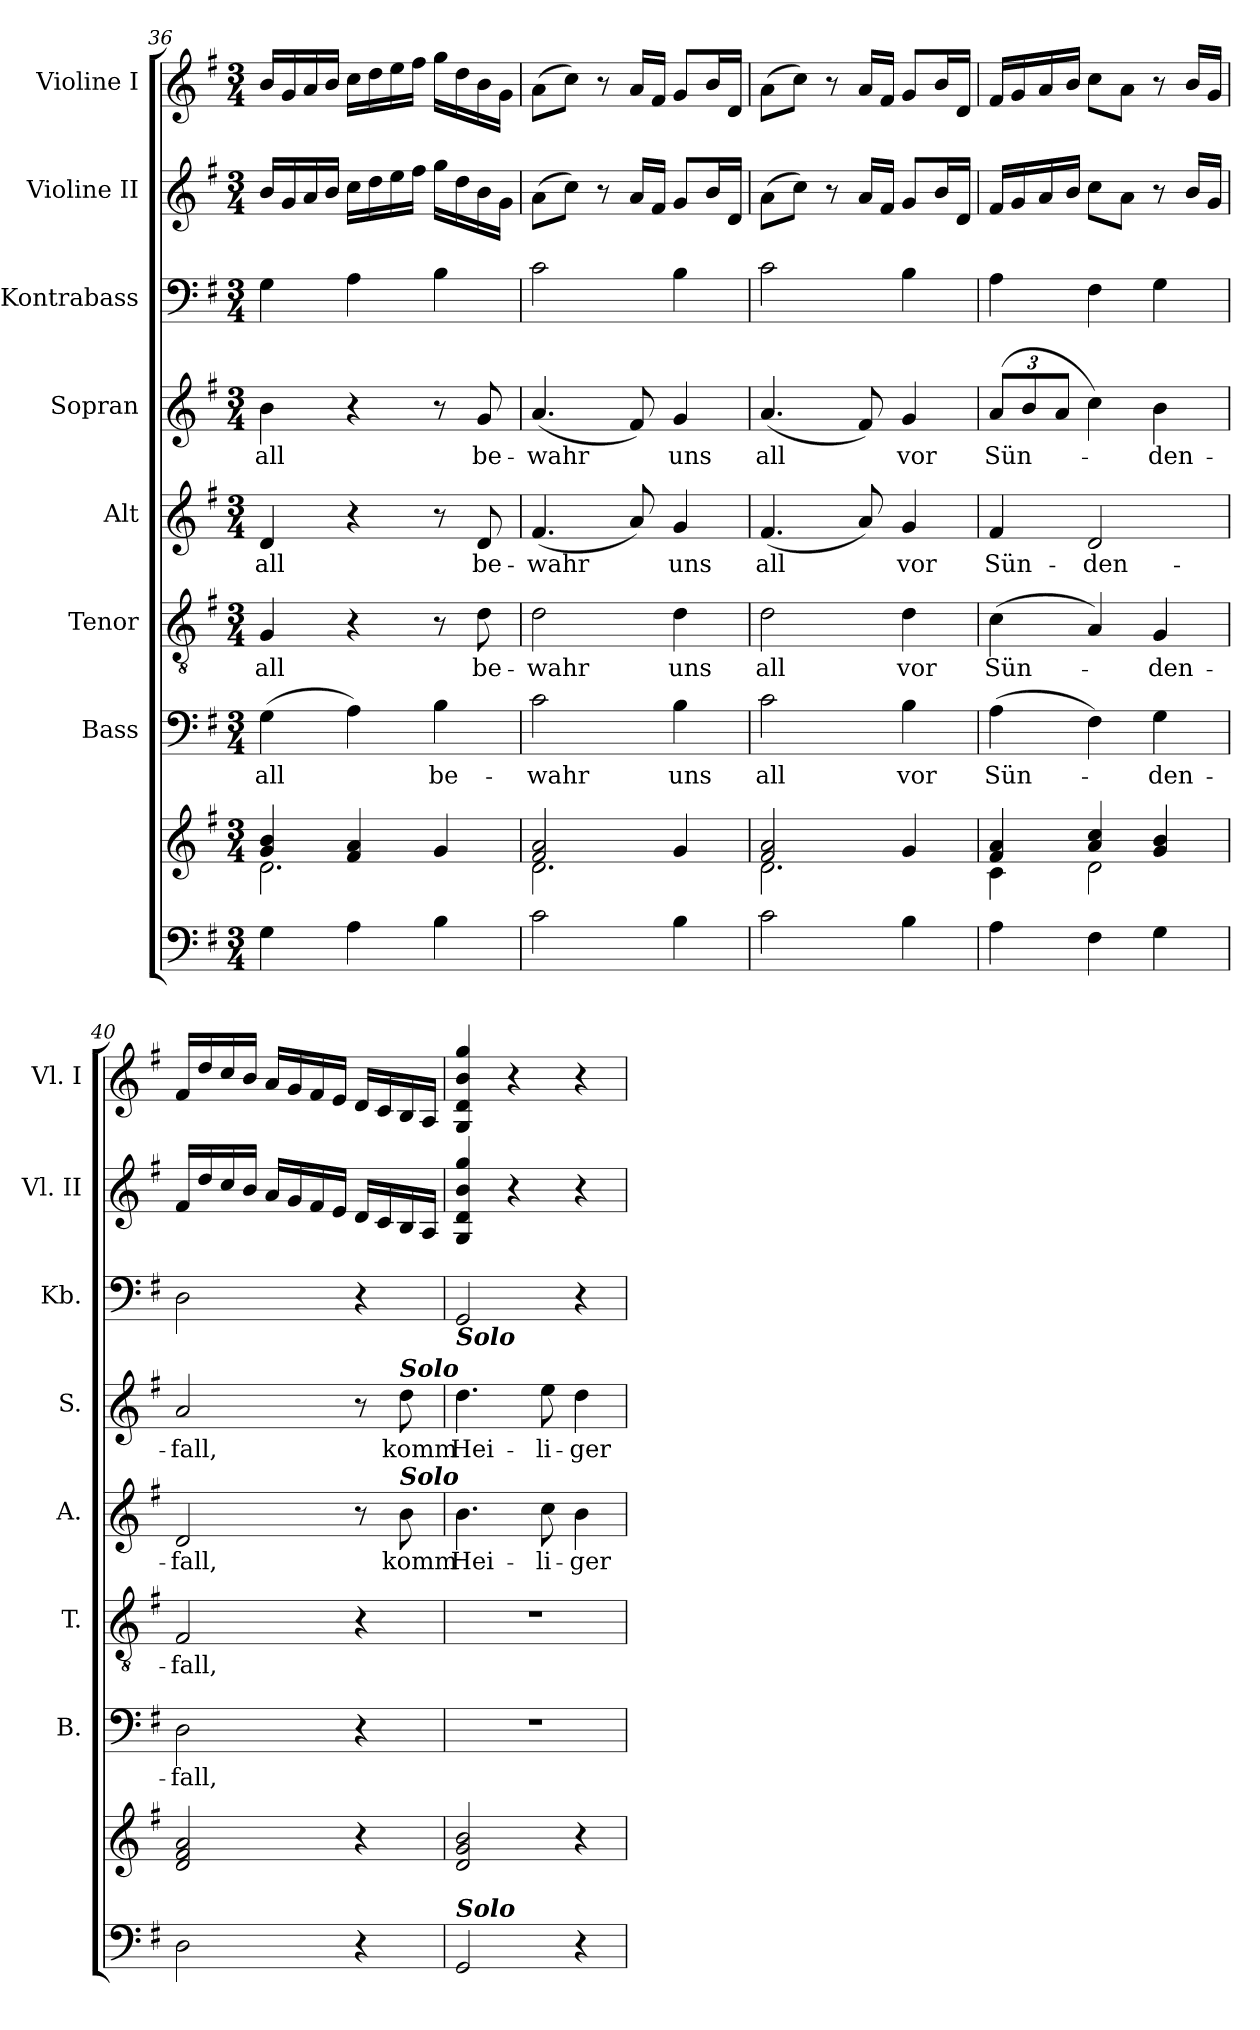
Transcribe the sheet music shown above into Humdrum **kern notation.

**kern	**kern	**kern	**text	**kern	**text	**kern	**text	**kern	**text	**kern	**kern	**kern
*part8	*part8	*part7	*part7	*part6	*part6	*part5	*part5	*part4	*part4	*part3	*part2	*part1
*staff9	*staff8	*staff7	*staff7	*staff6	*staff6	*staff5	*staff5	*staff4	*staff4	*staff3	*staff2	*staff1
*	*	*I"Bass	*	*I"Tenor	*	*I"Alt	*	*I"Sopran	*	*I"Kontrabass	*I"Violine II	*I"Violine I
*	*	*I'B.	*	*I'T.	*	*I'A.	*	*I'S.	*	*I'Kb.	*I'Vl. II	*I'Vl. I
!!LO:PB:g=z
*clefF4	*clefG2	*clefF4	*	*clefGv2	*	*clefG2	*	*clefG2	*	*clefF4	*clefG2	*clefG2
*	*	*	*	*	*	*	*	*	*	*ITrd7c12	*	*
*k[f#]	*k[f#]	*k[f#]	*	*k[f#]	*	*k[f#]	*	*k[f#]	*	*k[f#]	*k[f#]	*k[f#]
*G:	*G:	*G:	*	*G:	*	*G:	*	*G:	*	*G:	*G:	*G:
*M3/4	*M3/4	*M3/4	*	*M3/4	*	*M3/4	*	*M3/4	*	*M3/4	*M3/4	*M3/4
=36	=36	=36	=36	=36	=36	=36	=36	=36	=36	=36	=36	=36
*	*^	*	*	*	*	*	*	*	*	*	*	*
!	!	!	!	!LO:LY:b	!	!LO:LY:b	!	!LO:LY:b	!	!LO:LY:b	!	!	!
4G\	4g/ 4b/	2.d\	(>4G\	all	4G/	all	4d/	all	4b\	all	4GG\	16b/LL	16b/LL
.	.	.	.	.	.	.	.	.	.	.	.	16g/	16g/
.	.	.	.	.	.	.	.	.	.	.	.	16a/	16a/
.	.	.	.	.	.	.	.	.	.	.	.	16b/JJ	16b/JJ
4A\	4f#/ 4a/	.	4A\)	.	4r	.	4r	.	4r	.	4AA\	16cc\LL	16cc\LL
.	.	.	.	.	.	.	.	.	.	.	.	16dd\	16dd\
.	.	.	.	.	.	.	.	.	.	.	.	16ee\	16ee\
.	.	.	.	.	.	.	.	.	.	.	.	16ff#\JJ	16ff#\JJ
!	!	!	!	!LO:LY:b	!	!	!	!	!	!	!	!	!
4B\	4g/	.	4B\	be-	8r	.	8r	.	8r	.	4BB\	16gg\LL	16gg\LL
.	.	.	.	.	.	.	.	.	.	.	.	16dd\	16dd\
!	!	!	!	!	!	!LO:LY:b	!	!LO:LY:b	!	!LO:LY:b	!	!	!
.	.	.	.	.	8d\	be-	8d/	be-	8g/	be-	.	16b\	16b\
.	.	.	.	.	.	.	.	.	.	.	.	16g\JJ	16g\JJ
=37	=37	=37	=37	=37	=37	=37	=37	=37	=37	=37	=37	=37	=37
!	!	!	!	!LO:LY:b	!	!LO:LY:b	!	!LO:LY:b	!	!LO:LY:b	!	!	!
2c\	2f#/ 2a/	2.d\	2c\	-wahr	2d\	-wahr	(<4.f#/	-wahr	(<4.a/	-wahr	2C\	(>8a\L	(>8a\L
.	.	.	.	.	.	.	.	.	.	.	.	8cc\J)	8cc\J)
.	.	.	.	.	.	.	.	.	.	.	.	8r	8r
.	.	.	.	.	.	.	8a/)	.	8f#/)	.	.	16a/LL	16a/LL
.	.	.	.	.	.	.	.	.	.	.	.	16f#/JJ	16f#/JJ
!	!	!	!	!LO:LY:b	!	!LO:LY:b	!	!LO:LY:b	!	!LO:LY:b	!	!	!
4B\	4g/	.	4B\	uns	4d\	uns	4g/	uns	4g/	uns	4BB\	8g/L	8g/L
.	.	.	.	.	.	.	.	.	.	.	.	16b/L	16b/L
.	.	.	.	.	.	.	.	.	.	.	.	16d/JJ	16d/JJ
=38	=38	=38	=38	=38	=38	=38	=38	=38	=38	=38	=38	=38	=38
!	!	!	!	!LO:LY:b	!	!LO:LY:b	!	!LO:LY:b	!	!LO:LY:b	!	!	!
2c\	2f#/ 2a/	2.d\	2c\	all	2d\	all	(<4.f#/	all	(<4.a/	all	2C\	(>8a\L	(>8a\L
.	.	.	.	.	.	.	.	.	.	.	.	8cc\J)	8cc\J)
.	.	.	.	.	.	.	.	.	.	.	.	8r	8r
.	.	.	.	.	.	.	8a/)	.	8f#/)	.	.	16a/LL	16a/LL
.	.	.	.	.	.	.	.	.	.	.	.	16f#/JJ	16f#/JJ
!	!	!	!	!LO:LY:b	!	!LO:LY:b	!	!LO:LY:b	!	!LO:LY:b	!	!	!
4B\	4g/	.	4B\	vor	4d\	vor	4g/	vor	4g/	vor	4BB\	8g/L	8g/L
.	.	.	.	.	.	.	.	.	.	.	.	16b/L	16b/L
.	.	.	.	.	.	.	.	.	.	.	.	16d/JJ	16d/JJ
=39	=39	=39	=39	=39	=39	=39	=39	=39	=39	=39	=39	=39	=39
!	!	!	!	!LO:LY:b	!	!LO:LY:b	!	!LO:LY:b	!	!LO:LY:b	!	!	!
4A\	4f#/ 4a/	4c\	(>4A\	Sün-	(>4c\	Sün-	4f#/	Sün-	(>12a/L	Sün-	4AA\	16f#/LL	16f#/LL
.	.	.	.	.	.	.	.	.	.	.	.	16g/	16g/
.	.	.	.	.	.	.	.	.	12b/	.	.	.	.
.	.	.	.	.	.	.	.	.	.	.	.	16a/	16a/
.	.	.	.	.	.	.	.	.	12a/J	.	.	.	.
.	.	.	.	.	.	.	.	.	.	.	.	16b/JJ	16b/JJ
!	!	!	!	!	!	!	!	!LO:LY:b	!	!	!	!	!
4F#\	4a/ 4cc/	2d\	4F#\)	.	4A/)	.	2d/	-den-	4cc\)	.	4FF#\	8cc\L	8cc\L
.	.	.	.	.	.	.	.	.	.	.	.	8a\J	8a\J
!	!	!	!	!LO:LY:b	!	!LO:LY:b	!	!	!	!LO:LY:b	!	!	!
4G\	4g/ 4b/	.	4G\	-den-	4G/	-den-	.	.	4b\	-den-	4GG\	8r	8r
.	.	.	.	.	.	.	.	.	.	.	.	16b/LL	16b/LL
.	.	.	.	.	.	.	.	.	.	.	.	16g/JJ	16g/JJ
*	*v	*v	*	*	*	*	*	*	*	*	*	*	*
!!LO:PB:g=z
=40	=40	=40	=40	=40	=40	=40	=40	=40	=40	=40	=40	=40
!	!	!	!LO:LY:b	!	!LO:LY:b	!	!LO:LY:b	!	!LO:LY:b	!	!	!
2D\	2d/ 2f#/ 2a/	2D\	-fall,	2F#/	-fall,	2d/	-fall,	2a/	-fall,	2DD\	16f#/LL	16f#/LL
.	.	.	.	.	.	.	.	.	.	.	16dd/	16dd/
.	.	.	.	.	.	.	.	.	.	.	16cc/	16cc/
.	.	.	.	.	.	.	.	.	.	.	16b/JJ	16b/JJ
.	.	.	.	.	.	.	.	.	.	.	16a/LL	16a/LL
.	.	.	.	.	.	.	.	.	.	.	16g/	16g/
.	.	.	.	.	.	.	.	.	.	.	16f#/	16f#/
.	.	.	.	.	.	.	.	.	.	.	16e/JJ	16e/JJ
4r	4r	4r	.	4r	.	8r	.	8r	.	4r	16d/LL	16d/LL
.	.	.	.	.	.	.	.	.	.	.	16c/	16c/
!	!	!	!	!	!	!	!	!LO:TX:a:Bi:t=Solo	!	!	!	!
!	!	!	!	!	!	!LO:TX:a:Bi:t=Solo	!	!	!	!	!	!
!	!	!	!	!	!	!	!LO:LY:b	!	!LO:LY:b	!	!	!
.	.	.	.	.	.	8b\	komm	8dd\	komm	.	16B/	16B/
.	.	.	.	.	.	.	.	.	.	.	16A/JJ	16A/JJ
=41	=41	=41	=41	=41	=41	=41	=41	=41	=41	=41	=41	=41
!	!	!	!	!	!	!	!	!	!	!LO:TX:b:Bi:t=Solo	!	!
!LO:TX:a:Bi:t=Solo	!	!	!	!	!	!	!	!	!	!	!	!
!	!	!	!	!	!	!	!LO:LY:b	!	!LO:LY:b	!	!	!
2GG/	2d/ 2g/ 2b/	2.r	.	2.r	.	4.b\	Hei-	4.dd\	Hei-	2GGG/	4G/ 4d/ 4b/ 4gg/	4G/ 4d/ 4b/ 4gg/
.	.	.	.	.	.	.	.	.	.	.	4r	4r
!	!	!	!	!	!	!	!LO:LY:b	!	!LO:LY:b	!	!	!
.	.	.	.	.	.	8cc\	-li-	8ee\	-li-	.	.	.
!	!	!	!	!	!	!	!LO:LY:b	!	!LO:LY:b	!	!	!
4r	4r	.	.	.	.	4b\	-ger	4dd\	-ger	4r	4r	4r
=	=	=	=	=	=	=	=	=	=	=	=	=
*-	*-	*-	*-	*-	*-	*-	*-	*-	*-	*-	*-	*-
